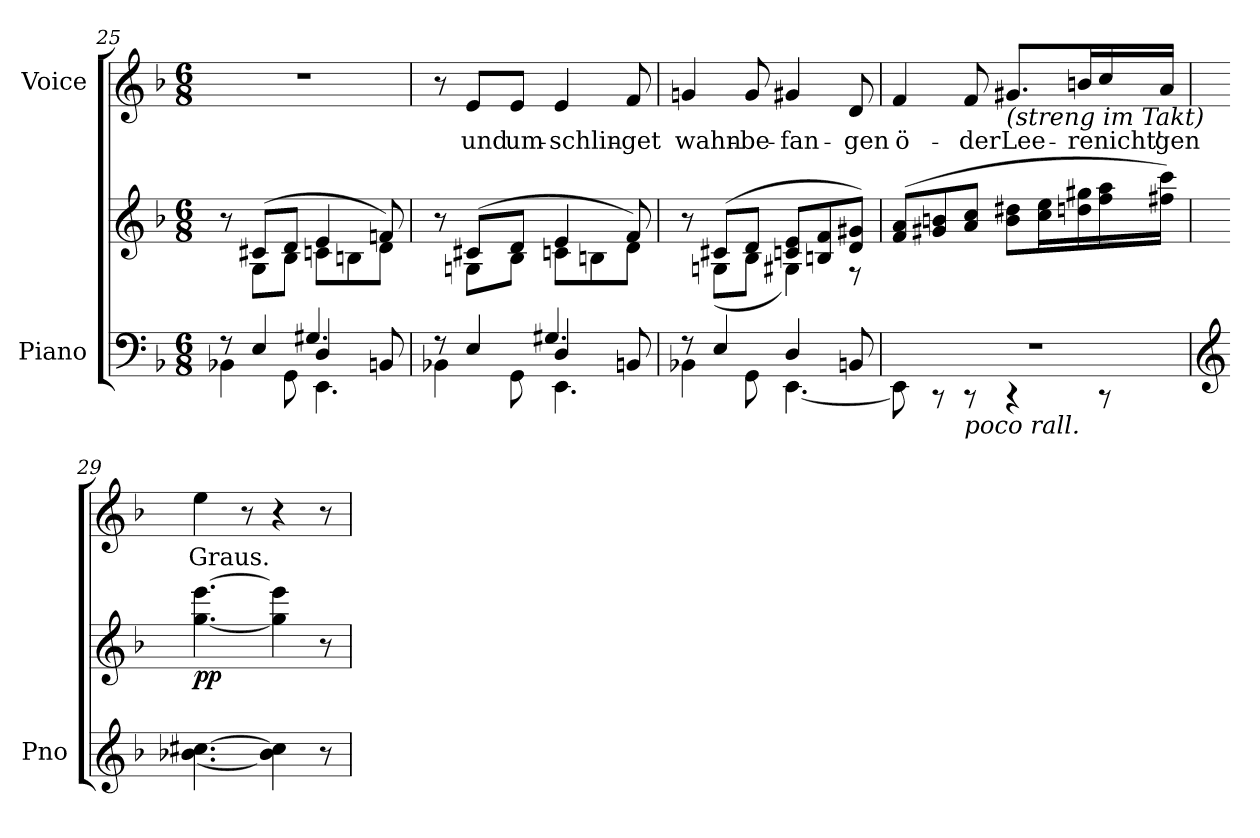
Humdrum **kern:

**kern	**kern	**dynam	**kern	**text
*part2	*part2	*part2	*part1	*part1
*staff3	*staff2	*staff2/3	*staff1	*staff1
*I"Piano	*	*	*I"Voice	*
*I'Pno	*	*	*	*
!!LO:LB:g=z
*clefF4	*clefG2	*	*clefG2	*
*k[b-]	*k[b-]	*	*k[b-]	*
*M6/8	*M6/8	*	*M6/8	*
=25	=25	=25	=25	=25
*^	*^	*	*	*
*	*^	*	*^	*	*	*
8r	4BB-X\	4.ryy	8r	4.ryy	8ryy	.	2.r	.
4E/	.	.	(8c#X/L	.	(<8G\L	.	.	.
.	8GG\	.	8d/J	.	8B-\J	.	.	.
4D/	4.EE\	4.G#X/	4e/	8cn\L	4.ryy	.	.	.
.	.	.	.	8Bn\	.	.	.	.
8BBn/)	.	.	8fn/)	(8d\J	.	.	.	.
=26	=26	=26	=26	=26	=26	=26	=26	=26
8r	4BB-X\	4.ryy	8r	4.ryy	8ryy	.	8r	.
!	!	!	!	!	!	!	!	!LO:LY:b
4E/	.	.	(8c#X/L	.	(<8Gn\L	.	8e/L	und
!	!	!	!	!	!	!	!	!LO:LY:b
.	8GG\	.	8d/J	.	8B-\J	.	8e/J	um-
!	!	!	!	!	!	!	!	!LO:LY:b
4D/	4.EE\	4.G#X/	4e/	8cn\L	4.ryy	.	4e/	-schlin-
.	.	.	.	8Bn\	.	.	.	.
!	!	!	!	!	!	!	!	!LO:LY:b
8BBn/)	.	.	8f/)	(8d\J	.	.	8f/	-get
*	*v	*v	*	*	*	*	*	*
*	*	*	*v	*v	*	*	*
=27	=27	=27	=27	=27	=27	=27
!	!	!	!	!LO:DY:b	!	!LO:LY:b
!	!	!	!	!LO:DY:n=1:b	!	!
8r	4BB-X\	8r	8ryy	other-dynamics p	4gn/	wahn-
4E/	.	(8c#X/L	(8Gn\L	.	.	.
!	!	!	!	!	!	!LO:LY:b
.	8GG\	8d/J	8B-\J	.	8g/	-be-
!	!	!	!	!	!	!LO:LY:b
4D/	[4.EE\	8cn/ 8e/L	4G#X\)	.	4g#X/	-fan-
.	.	8Bn/ 8f/	.	.	.	.
!	!	!	!	!	!	!LO:LY:b
8BBn/	.	8d/ 8g#X/J)	8r	.	8d/	-gen
=28	=28	=28	=28	=28	=28	=28
!	!	!	!	!	!	!LO:LY:b
*	*	*v	*v	*	*	*
2.r	8EE\]	(8f/ 8a/L	.	4f/	ö-
.	8r	8g#X/ 8bn/	.	.	.
!	!LO:TX:b:i:t=poco rall.	!	!	!	!
!	!	!	!	!	!LO:LY:b
.	8r	8a/ 8cc/J	.	8f/	-der
!	!	!	!	!LO:TX:b:i:t=(streng im Takt)	!
!	!	!	!	!	!LO:LY:b
.	4r	8b\ 8dd#X\L	.	8.g#X/L	Lee-
.	.	16cc\ 16ee\L	.	.	.
!	!	!	!	!	!LO:LY:b
.	.	16ddn\ 16gg#X\	.	16bn/L	-re
!	!	!	!	!	!LO:LY:b
.	8r	16ff\ 16aa\	.	16cc/	nicht'
!	!	!	!	!	!LO:LY:b
.	.	16ff#X\ 16ccc\JJ)	.	16a/JJ	-gen
*v	*v	*	*	*	*
!!LO:PB:g=z
=29	=29	=29	=29	=29
*clefG2	*	*	*	*
!	!	!LO:DY:b	!	!LO:LY:b
[4.b-X\ [4.cc#X\	[4.gg\ [4.eee\	pp	4ee\	Graus.
.	.	.	8r	.
4b-\] 4cc#\]	4gg\] 4eee\]	.	4r	.
8r	8r	.	8r	.
=	=	=	=	=
*-	*-	*-	*-	*-
